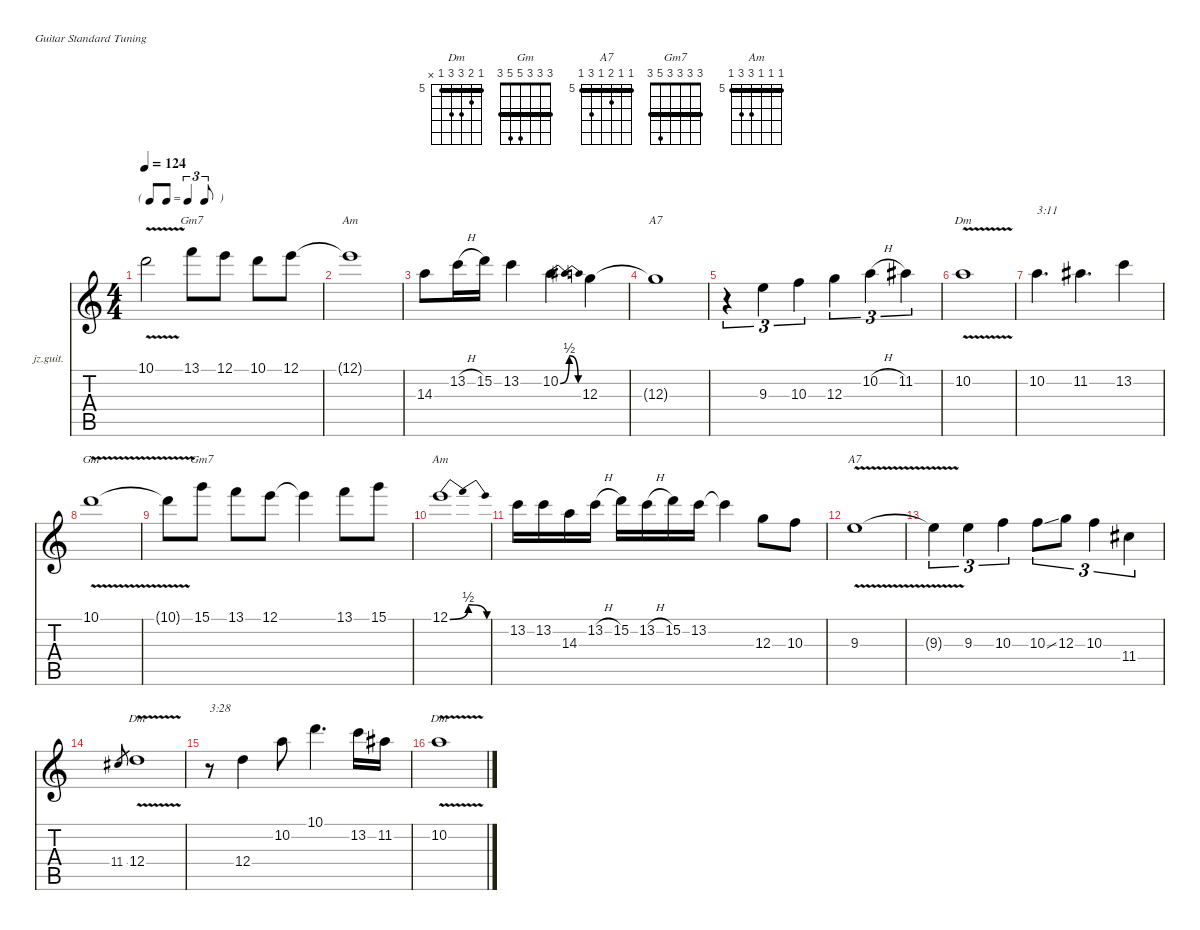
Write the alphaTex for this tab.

\defaultSystemsLayout 4
\hideDynamics
\bracketExtendMode nobrackets
\firstSystemTrackNameOrientation horizontal
\otherSystemsTrackNameOrientation horizontal
\track ("Guitar" "jz.guit.") {instrument electricguitarjazz}
\staff {score tabs}
\tuning (E4 B3 G3 D3 A2 E2)
\chord ("Dm" 5 6 7 7 5 x) {firstfret 5 barre 5}
\chord ("Gm" 3 3 3 5 5 3) {barre (3 3 3)}
\chord ("A7" 5 5 6 5 7 5) {firstfret 5 barre (5 5 5)}
\chord ("Gm7" 3 3 3 3 5 3) {barre (3 3 3 3)}
\chord ("Am" 5 5 5 7 7 5) {firstfret 5 barre (5 5 5)}
\ts (4 4)
\tf triplet8th
\tempo 124
\clef g2
\ks c
10.1{v t}.2{dy f beam Down} 13.1.8{ch "Gm7" beam Down} 12.1.8{beam Down} 10.1.8{beam Down} 12.1.8{beam Down} |
12.1{t}.1{ch "Am" beam Down} |
14.3.8{beam Down} 13.2{h}.16{beam Down} 15.2.16{beam Down} 13.2.4{beam Down} 10.2{be (bendrelease 0 0 15 2 30 2 45 0)}.4{beam Down} 12.3.4{beam Down} |
12.3{t}.1{ch "A7" beam Down} |
r.4{tu (3 2) beam Down} 9.3.4{tu (3 2) beam Down} 10.3.4{tu (3 2) beam Down} 12.3.4{tu (3 2) beam Down} 10.2{h}.4{tu (3 2) beam Down} 11.2{acc #}.4{tu (3 2) beam Down} |
10.2{v}.1{ch "Dm" beam Down} |
10.2.4{d txt "3:11" beam Down} 11.2{acc #}.4{d beam Down} 13.2.4{beam Down} |
10.1{v}.1{ch "Gm" beam Down} |
10.1{v t}.8{beam Down} 15.1.8{ch "Gm7" beam Down} 13.1.8{beam Down} 12.1.8{beam Down} 12.1{t}.4{beam Down} 13.1.8{beam Down} 15.1.8{beam Down} |
12.1{be (bendrelease 0 0 15 2 45 2 60 0)}.1{ch "Am" beam Down} |
13.2.16{beam Down} 13.2.16{beam Down} 14.3.16{beam Down} 13.2{h}.16{beam Down} 15.2.16{beam Down} 13.2{h}.16{beam Down} 15.2.16{beam Down} 13.2.16{beam Down} 13.2{t}.4{beam Down} 12.3.8{beam Down} 10.3.8{beam Down} |
9.3{v}.1{ch "A7" beam Down} |
9.3{v t}.4{tu (3 2) beam Down} 9.3.4{tu (3 2) beam Down} 10.3.4{tu (3 2) beam Down} 10.3{ss}.8{tu (3 2) beam Down} 12.3.8{tu (3 2) beam Down} 10.3.4{tu (3 2) beam Down} 11.4{acc #}.4{tu (3 2) beam Down} |
11.4{acc #}.8{gr dy mf beam Up} 12.4{v}.1{ch "Dm" dy f beam Down} |
r.8{txt "3:28" beam Down} 12.4.4{beam Down} 10.2.8{beam Down} 10.1.4{d beam Down} 13.2.16{beam Down} 11.2{acc #}.16{beam Down} |
10.2{v}.1{ch "Dm" beam Down}
